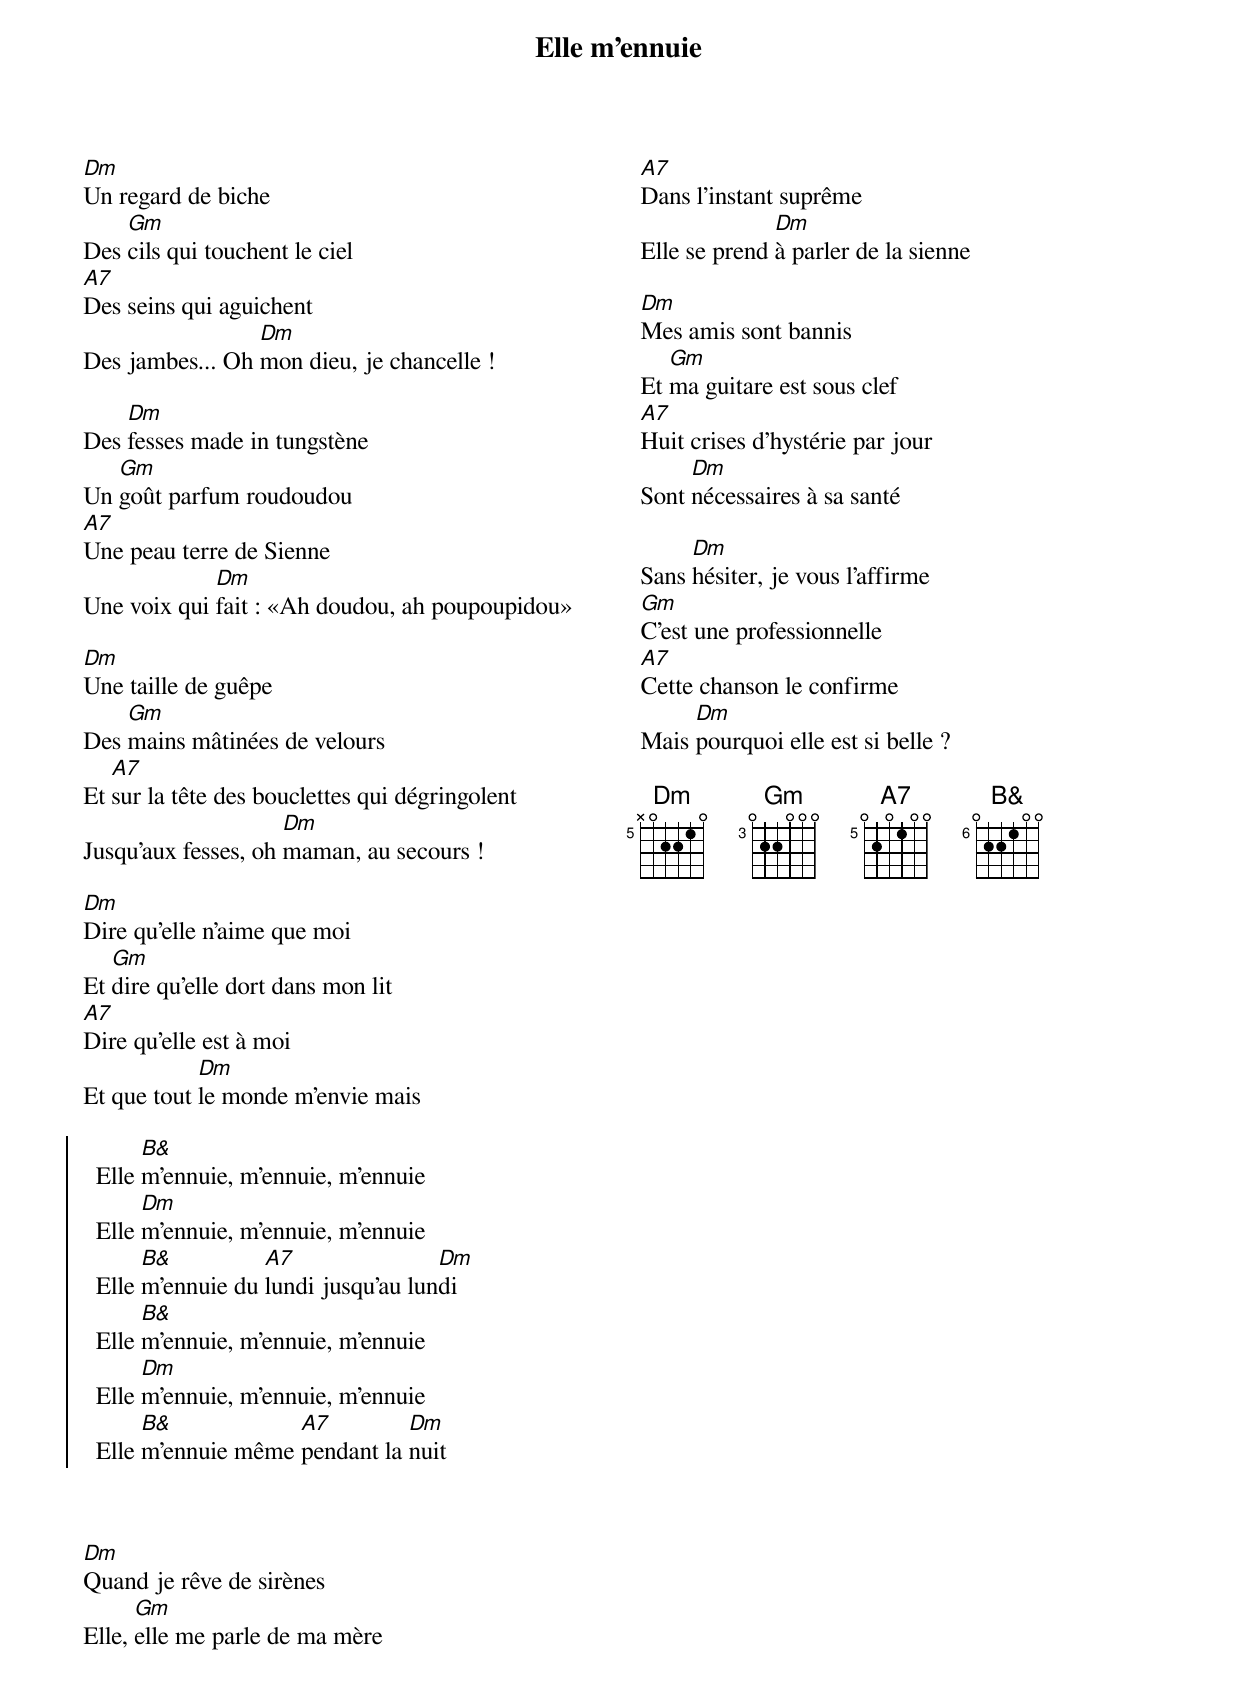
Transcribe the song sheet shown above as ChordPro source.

{title: Elle m'ennuie}
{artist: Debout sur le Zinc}
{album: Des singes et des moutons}
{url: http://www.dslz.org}
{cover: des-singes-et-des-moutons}
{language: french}
{columns: 2}
{define: Dm base-fret 5 frets X 0 2 2 1 0}
{define: Gm base-fret 3 frets 0 2 2 0 0 0}
{define: A7 base-fret 5 frets 0 2 0 1 0 0}
{define: B& base-fret 6 frets 0 2 2 1 0 0}
{define: Dm frets 2 2 1 0}
{define: Gm frets 0 2 3 1}
{define: A7 frets 0 1 0 0}
{define: B& base-fret 1 frets 2 1 0 0}

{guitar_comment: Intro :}
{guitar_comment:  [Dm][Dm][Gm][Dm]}
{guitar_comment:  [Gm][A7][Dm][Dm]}


[Dm]Un regard de biche
Des [Gm]cils qui touchent le ciel
[A7]Des seins qui aguichent
Des jambes... Oh [Dm]mon dieu, je chancelle !

Des [Dm]fesses made in tungstène
Un [Gm]goût parfum roudoudou
[A7]Une peau terre de Sienne
Une voix qui [Dm]fait : «Ah doudou, ah poupoupidou»

[Dm]Une taille de guêpe
Des [Gm]mains mâtinées de velours
Et [A7]sur la tête des bouclettes qui dégringolent
Jusqu'aux fesses, oh [Dm]maman, au secours !

[Dm]Dire qu'elle n'aime que moi
Et [Gm]dire qu'elle dort dans mon lit
[A7]Dire qu'elle est à moi
Et que tout [Dm]le monde m'envie mais

{start_of_chorus}
  Elle [B&]m'ennuie, m'ennuie, m'ennuie
  Elle [Dm]m'ennuie, m'ennuie, m'ennuie
  Elle [B&]m'ennuie du [A7]lundi jusqu'au lun[Dm]di
  Elle [B&]m'ennuie, m'ennuie, m'ennuie
  Elle [Dm]m'ennuie, m'ennuie, m'ennuie
  Elle [B&]m'ennuie même [A7]pendant la [Dm]nuit
{end_of_chorus}

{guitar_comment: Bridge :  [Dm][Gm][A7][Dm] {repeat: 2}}


[Dm]Quand je rêve de sirènes
Elle, [Gm]elle me parle de ma mère
[A7]Dans l'instant suprême
Elle se prend [Dm]à parler de la sienne

[Dm]Mes amis sont bannis
Et [Gm]ma guitare est sous clef
[A7]Huit crises d'hystérie par jour
Sont [Dm]nécessaires à sa santé

Sans [Dm]hésiter, je vous l'affirme
[Gm]C'est une professionnelle
[A7]Cette chanson le confirme
Mais [Dm]pourquoi elle est si belle ?

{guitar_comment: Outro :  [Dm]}
